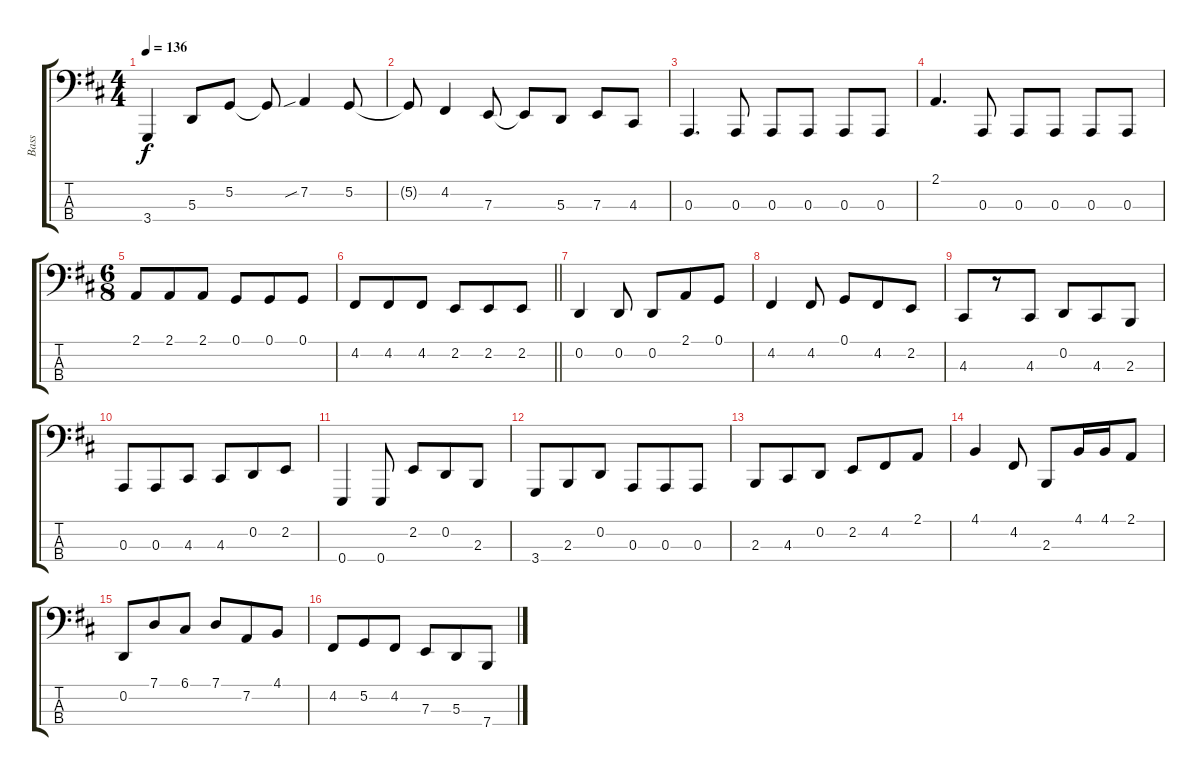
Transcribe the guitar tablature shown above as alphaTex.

\track ("Bass" "Bass") {instrument lead8bassandlead}
\staff {score tabs}
\tuning (G2 D2 A1 E1) {hide}
\ts (4 4)
\tempo 136
\clef f4
\ks d
3.4.4{dy f} 5.3.8 5.2.8 5.2{t}.8 7.2{sib}.4 5.2.8 |
5.2{t}.8 4.2.4 7.3.8 7.3{t}.8 5.3.8 7.3.8 4.3.8 |
0.3.4{d} 0.3.8 0.3.8 0.3.8 0.3.8 0.3.8 |
2.1.4{d} 0.3.8 0.3.8 0.3.8 0.3.8 0.3.8 |
\ts (6 8)
2.1.8 2.1.8 2.1.8 0.1.8 0.1.8 0.1.8 |
\barLineRight lightlight
4.2.8 4.2.8 4.2.8 2.2.8 2.2.8 2.2.8 |
0.2.4 0.2.8 0.2.8 2.1.8 0.1.8 |
4.2.4 4.2.8 0.1.8 4.2.8 2.2.8 |
4.3.8 r.8 4.3.8 0.2.8 4.3.8 2.3.8 |
0.3.8 0.3.8 4.3.8 4.3.8 0.2.8 2.2.8 |
0.4.4 0.4.8 2.2.8 0.2.8 2.3.8 |
3.4.8 2.3.8 0.2.8 0.3.8 0.3.8 0.3.8 |
2.3.8 4.3.8 0.2.8 2.2.8 4.2.8 2.1.8 |
4.1.4 4.2.8 2.3.8 4.1.16 4.1.16 2.1.8 |
0.2.8 7.1.8 6.1.8 7.1.8 7.2.8 4.1.8 |
4.2.8 5.2.8 4.2.8 7.3.8 5.3.8 7.4.8
